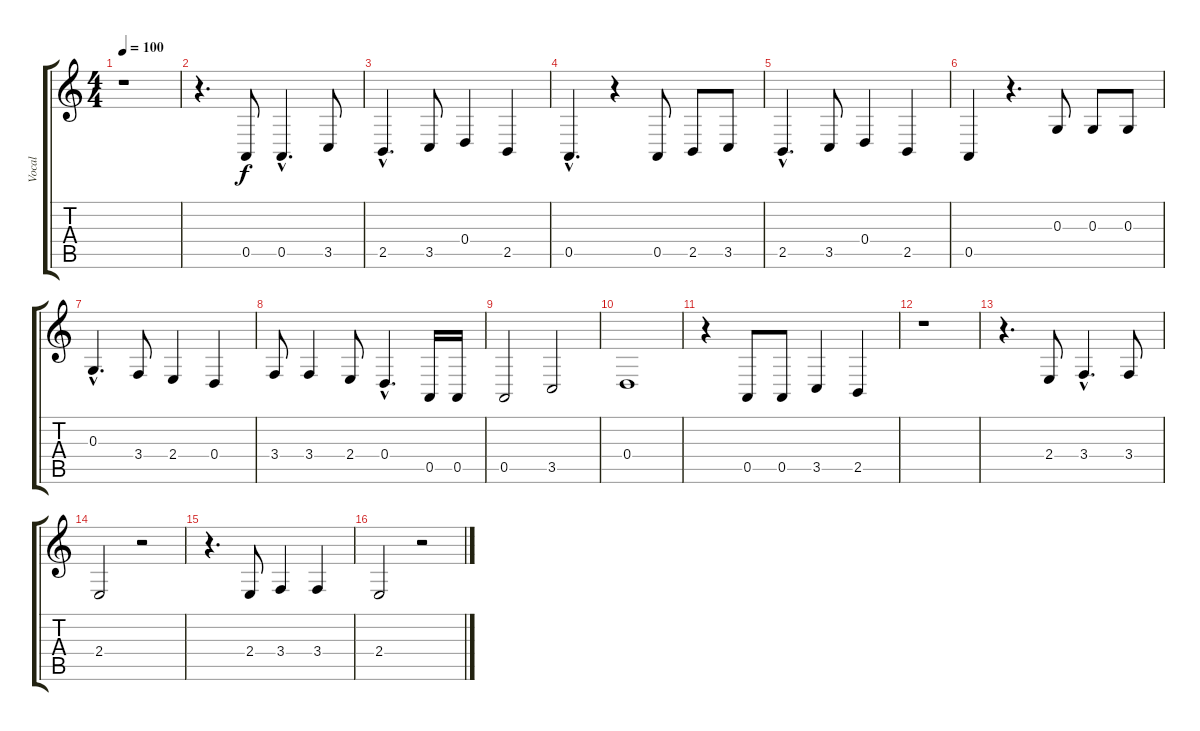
\track ("Vocal" "Vocal") {instrument tenorsax}
\staff {score tabs}
\tuning (E4 B3 G3 D3 A2 E2) {hide}
\ts (4 4)
\tempo 100
\clef g2
\ks c
r.1{dy f} |
r.4{d} 0.5.8 0.5{hac}.4{d} 3.5.8 |
2.5{hac}.4{d} 3.5.8 0.4.4 2.5.4 |
0.5{hac}.4{d} r.4 0.5.8 2.5.8 3.5.8 |
2.5{hac}.4{d} 3.5.8 0.4.4 2.5.4 |
0.5.4 r.4{d} 0.3.8 0.3.8 0.3.8 |
0.3{hac}.4{d} 3.4.8 2.4.4 0.4.4 |
3.4.8 3.4.4 2.4.8 0.4{hac}.4{d} 0.5.16 0.5.16 |
0.5.2 3.5.2 |
0.4.1 |
r.4 0.5.8 0.5.8 3.5.4 2.5.4 |
r.1 |
r.4{d} 2.4.8 3.4{hac}.4{d} 3.4.8 |
2.4.2 r.2 |
r.4{d} 2.4.8 3.4.4 3.4.4 |
2.4.2 r.2
